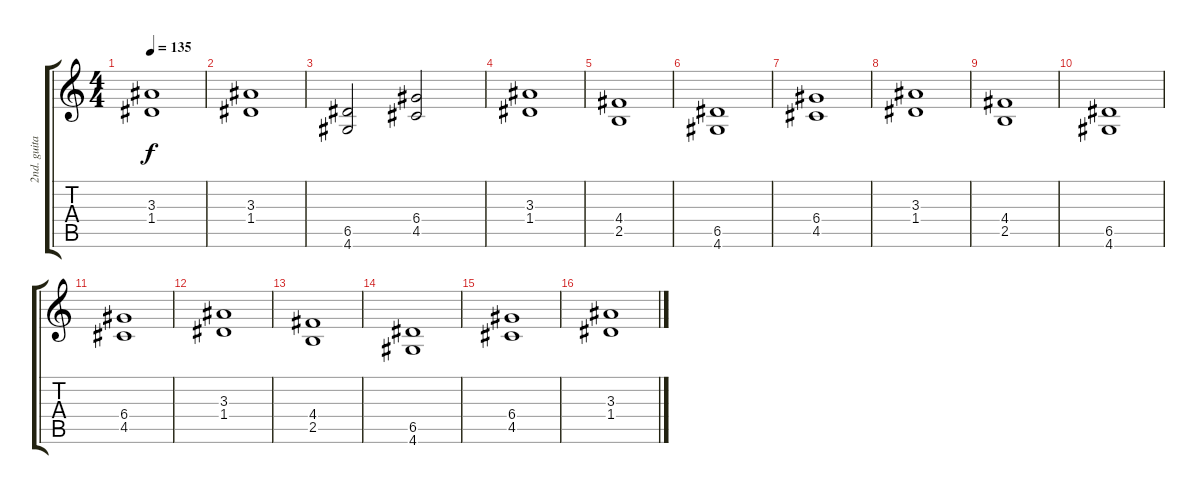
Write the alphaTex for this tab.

\track ("2nd. guitar" "2nd. guita") {instrument distortionguitar}
\staff {score tabs}
\tuning (E4 B3 G3 D3 A2 E2) {hide}
\ts (4 4)
\tempo 135
\clef g2
\ks c
(3.3{t} 1.4{t}).1{dy f} |
(3.3 1.4).1 |
(6.5 4.6).2 (6.4 4.5).2 |
(3.3 1.4).1 |
(4.4 2.5).1 |
(6.5 4.6).1 |
(6.4 4.5).1 |
(3.3 1.4).1 |
(4.4 2.5).1 |
(6.5 4.6).1 |
(6.4 4.5).1 |
(3.3 1.4).1 |
(4.4 2.5).1 |
(6.5 4.6).1 |
(6.4 4.5).1 |
(3.3 1.4).1
